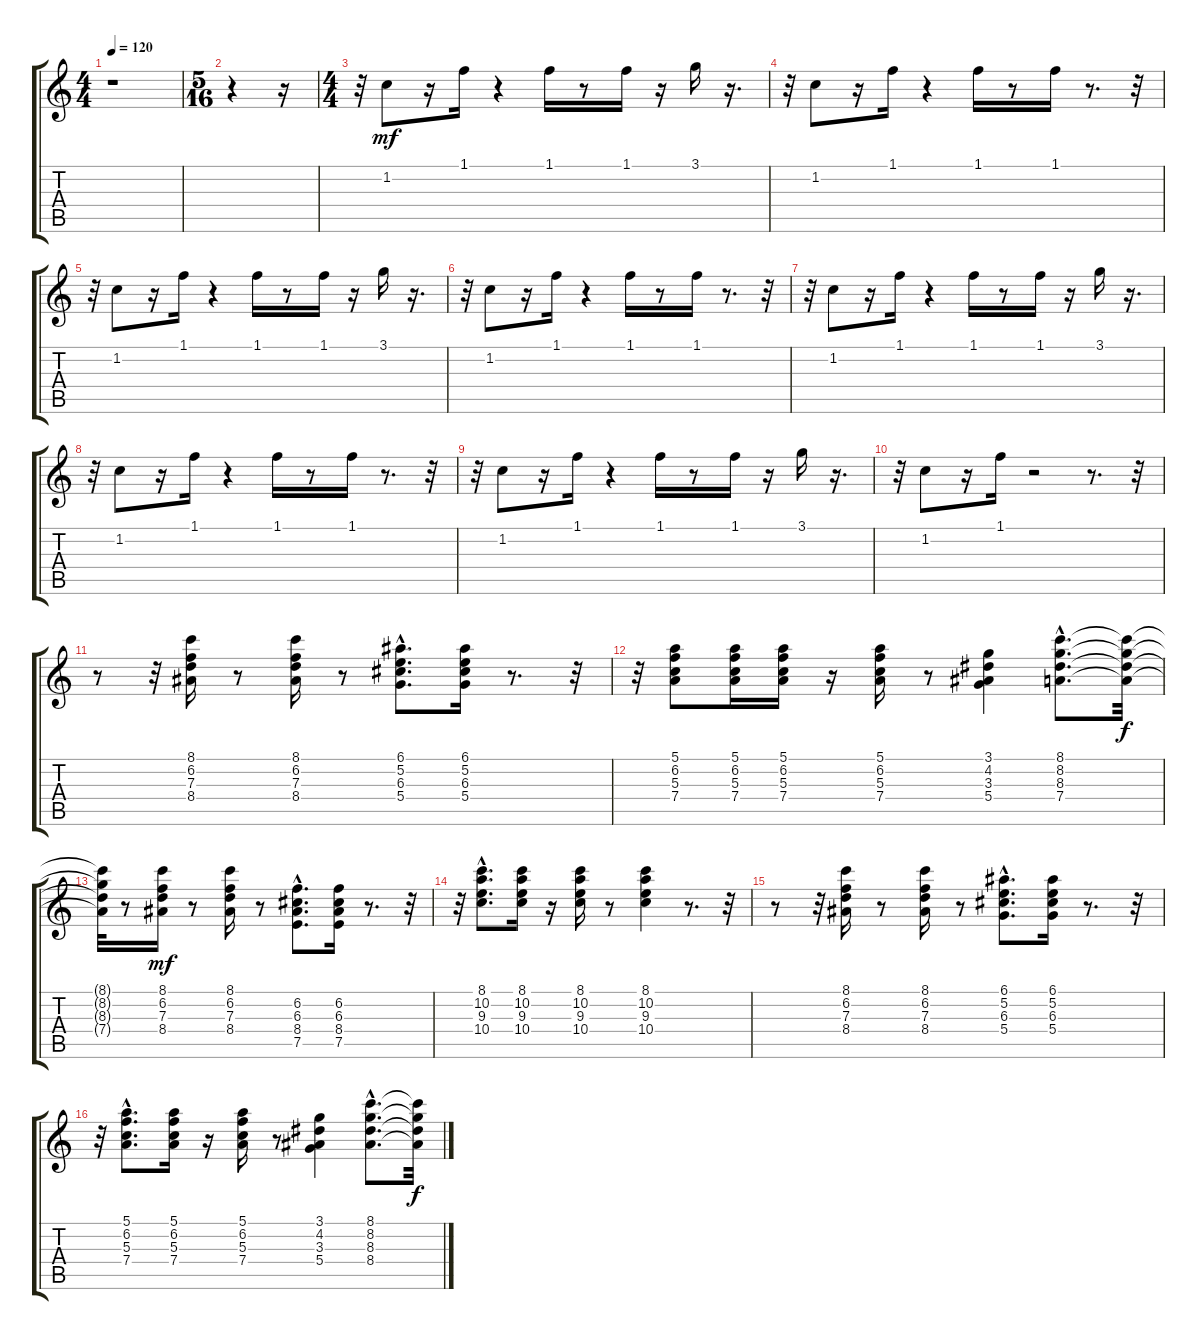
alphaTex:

\track "" {instrument electricguitarjazz}
\staff {score tabs}
\tuning (E4 B3 G3 D3 A2 E2) {hide}
\ts (4 4)
\tempo 120
\clef g2
\ks c
r.1{dy mf instrument electricguitarjazz} |
\ts (5 16)
r.4 r.16 |
\ts (4 4)
r.32 1.2.8 r.16 1.1.16 r.4 1.1.16 r.8 1.1.16 r.16 3.1.16 r.16{d} |
r.32 1.2.8 r.16 1.1.16 r.4 1.1.16 r.8 1.1.16 r.8{d} r.32 |
r.32 1.2.8 r.16 1.1.16 r.4 1.1.16 r.8 1.1.16 r.16 3.1.16 r.16{d} |
r.32 1.2.8 r.16 1.1.16 r.4 1.1.16 r.8 1.1.16 r.8{d} r.32 |
r.32 1.2.8 r.16 1.1.16 r.4 1.1.16 r.8 1.1.16 r.16 3.1.16 r.16{d} |
r.32 1.2.8 r.16 1.1.16 r.4 1.1.16 r.8 1.1.16 r.8{d} r.32 |
r.32 1.2.8 r.16 1.1.16 r.4 1.1.16 r.8 1.1.16 r.16 3.1.16 r.16{d} |
r.32 1.2.8 r.16 1.1.16 r.2 r.8{d} r.32 |
r.8 r.32 (8.1 6.2 7.3 8.4).16 r.8 (8.1 6.2 7.3 8.4).16 r.8 (6.1{hac} 5.2{hac} 6.3{hac} 5.4{hac}).8{d} (6.1 5.2 6.3 5.4).16 r.8{d} r.32 |
r.32 (5.1 6.2 5.3 7.4).8 (5.1 6.2 5.3 7.4).16 (5.1 6.2 5.3 7.4).16 r.16 (5.1 6.2 5.3 7.4).16 r.8 (3.1 4.2 3.3 5.4).4 (8.1{hac} 8.2{hac} 8.3{hac} 7.4{hac}).8{d} (8.1{t} 8.2{t} 8.3{t} 7.4{t}).32{dy f} |
(8.1{t} 8.2{t} 8.3{t} 7.4{t}).32 r.8 (8.1 6.2 7.3 8.4).16{dy mf} r.8 (8.1 6.2 7.3 8.4).16 r.8 (6.2{hac} 6.3{hac} 8.4{hac} 7.5{hac}).8{d} (6.2 6.3 8.4 7.5).16 r.8{d} r.32 |
r.32 (8.1{hac} 10.2{hac} 9.3{hac} 10.4{hac}).8{d} (8.1 10.2 9.3 10.4).16 r.16 (8.1 10.2 9.3 10.4).16 r.8 (8.1 10.2 9.3 10.4).4 r.8{d} r.32 |
r.8 r.32 (8.1 6.2 7.3 8.4).16 r.8 (8.1 6.2 7.3 8.4).16 r.8 (6.1{hac} 5.2{hac} 6.3{hac} 5.4{hac}).8{d} (6.1 5.2 6.3 5.4).16 r.8{d} r.32 |
r.32 (5.1{hac} 6.2{hac} 5.3{hac} 7.4{hac}).8{d} (5.1 6.2 5.3 7.4).16 r.16 (5.1 6.2 5.3 7.4).16 r.8 (3.1 4.2 3.3 5.4).4 (8.1{hac} 8.2{hac} 8.3{hac} 8.4{hac}).8{d} (8.1{t} 8.2{t} 8.3{t} 8.4{t}).32{dy f}
